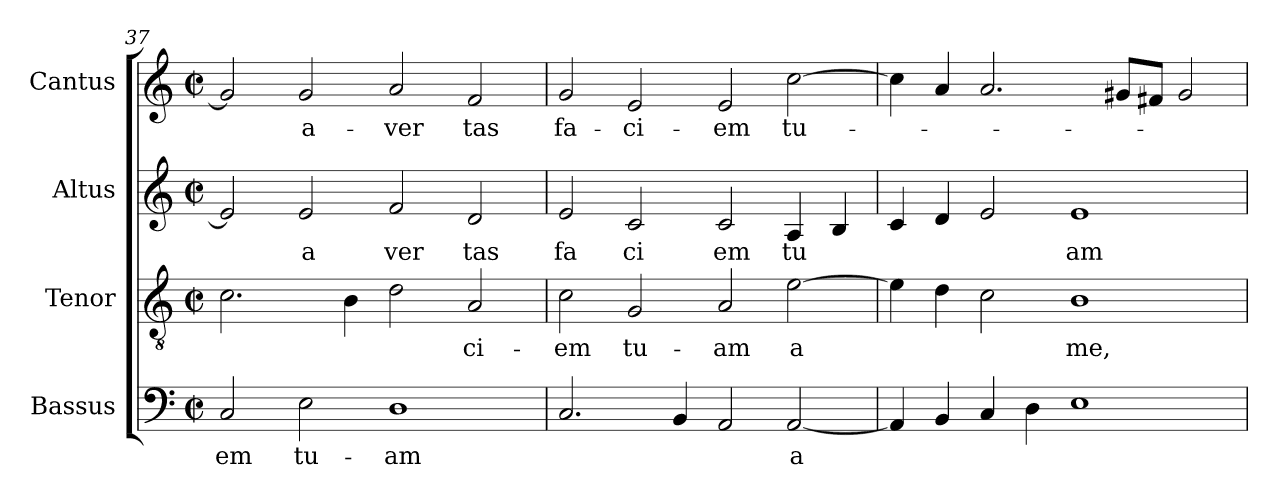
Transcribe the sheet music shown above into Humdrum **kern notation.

**kern	**text	**kern	**text	**kern	**text	**kern	**text
*part4	*part4	*part3	*part3	*part2	*part2	*part1	*part1
*staff4	*staff4	*staff3	*staff3	*staff2	*staff2	*staff1	*staff1
*I"Bassus	*	*I"Tenor	*	*I"Altus	*	*I"Cantus	*
!!LO:LB:g=z
*clefF4	*	*clefGv2	*	*clefG2	*	*clefG2	*
*M2/2	*	*M2/2	*	*M2/2	*	*M2/2	*
*met(c|)	*	*met(c|)	*	*met(c|)	*	*met(c|)	*
=37	=37	=37	=37	=37	=37	=37	=37
!	!LO:LY:b:cj	!	!	!	!	!	!
*	*	*^	*	*	*	*	*
2C/	em	2.c\	32ryy	.	2e/]	.	2g/]	.
.	.	.	1ryy	.	.	.	.	.
!	!LO:LY:b:cj	!	!	!	!	!LO:LY:b:cj	!	!LO:LY:b:cj
2E\	tu-	.	.	.	2e/	a	2g/	a-
.	.	4B\	.	.	.	.	.	.
!	!LO:LY:b:cj	!	!	!	!	!LO:LY:b:cj	!	!LO:LY:b:cj
1D	-am	2d\	.	.	2f/	ver	2a/	-ver
.	.	.	2ryy	.	.	.	.	.
!	!	!	!	!LO:LY:b:cj	!	!LO:LY:b:cj	!	!LO:LY:b:cj
.	.	2A/	.	ci-	2d/	tas	2f/	tas
.	.	.	4...ryy	.	.	.	.	.
=38	=38	=38	=38	=38	=38	=38	=38	=38
!	!	!	!	!LO:LY:b:cj	!	!LO:LY:b:cj	!	!LO:LY:b:cj
*	*	*v	*v	*	*	*	*	*
2.C/	.	2c\	-em	2e/	fa	2g/	fa-
!	!	!	!LO:LY:b:cj	!	!LO:LY:b:cj	!	!LO:LY:b:cj
.	.	2G/	tu-	2c/	ci	2e/	-ci-
4BB/	.	.	.	.	.	.	.
!	!	!	!LO:LY:b:cj	!	!LO:LY:b:cj	!	!LO:LY:b:cj
2AA/	.	2A/	-am	2c/	em	2e/	-em
!	!LO:LY:b:cj	!	!LO:LY:b:cj	!	!LO:LY:b:cj	!	!LO:LY:b:cj
[<2AA/	a	[>2e\	a	4A/	tu	[>2cc\	tu-
.	.	.	.	4B/	.	.	.
=39	=39	=39	=39	=39	=39	=39	=39
4AA/]	.	4e\]	.	4c/	.	4cc\]	.
4BB/	.	4d\	.	4d/	.	4a/	.
4C/	.	2c\	.	2e/	.	2.a/	.
4D\	.	.	.	.	.	.	.
!	!	!	!LO:LY:b:cj	!	!LO:LY:b:cj	!	!
1E	.	1B	me,	1e	am	.	.
.	.	.	.	.	.	8g#/L	.
.	.	.	.	.	.	8f#/J	.
.	.	.	.	.	.	2g#/	.
=	=	=	=	=	=	=	=
*-	*-	*-	*-	*-	*-	*-	*-
